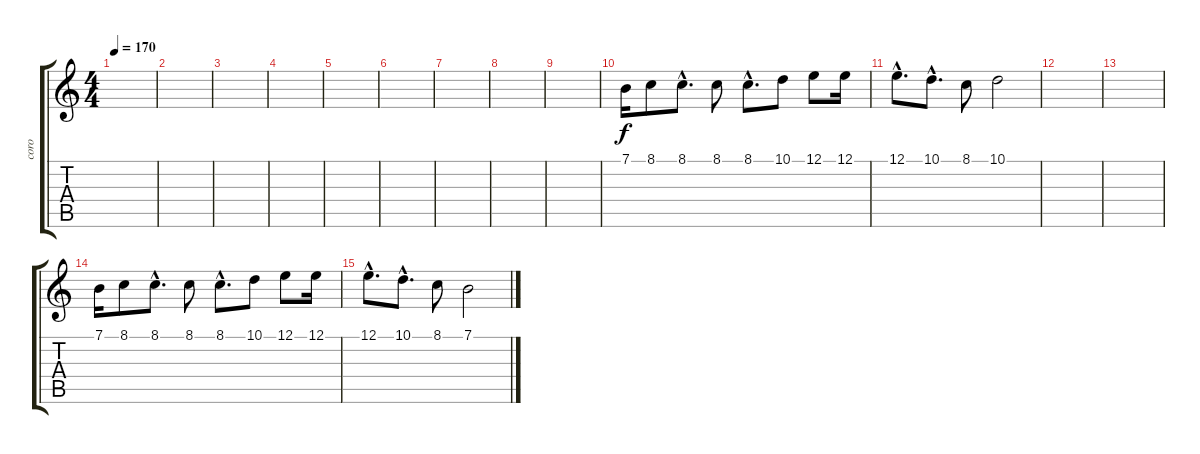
\track ("coro" "coro") {instrument cello}
\staff {score tabs}
\tuning (E4 B3 G3 D3 A2 E2) {hide}
\ts (4 4)
\tempo 170
\clef g2
\ks c
|
|
|
|
|
|
|
|
|
7.1.16 8.1.8 8.1{hac}.8{d} 8.1.8 8.1{hac}.8{d} 10.1.8 12.1.8 12.1.16 |
12.1{hac}.8{d} 10.1{hac}.8{d} 8.1.8 10.1.2 |
|
|
7.1.16 8.1.8 8.1{hac}.8{d} 8.1.8 8.1{hac}.8{d} 10.1.8 12.1.8 12.1.16 |
12.1{hac}.8{d} 10.1{hac}.8{d} 8.1.8 7.1.2
